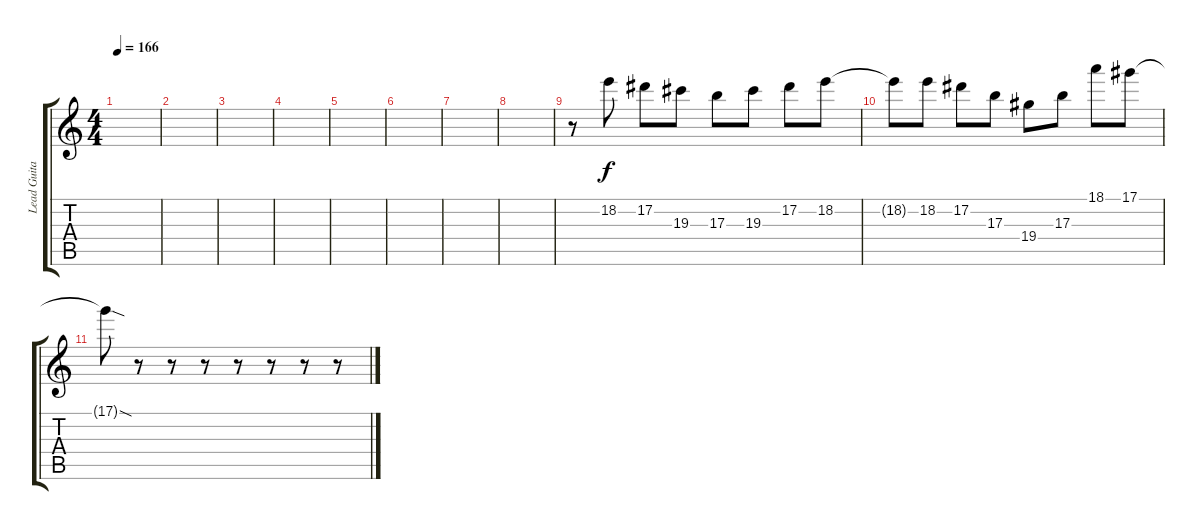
\track ("Lead Guitar" "Lead Guita") {instrument distortionguitar}
\staff {score tabs}
\tuning (Eb4 Bb3 Gb3 Db3 Ab2 Db2) {hide}
\ts (4 4)
\tempo 166
\clef g2
\ks c
|
|
|
|
|
|
|
|
r.8 18.2.8 17.2.8 19.3.8 17.3.8 19.3.8 17.2.8 18.2.8 |
18.2{t}.8 18.2.8 17.2.8 17.3.8 19.4.8 17.3.8 18.1.8 17.1.8 |
17.1{sod t}.8 r.8 r.8 r.8 r.8 r.8 r.8 r.8
